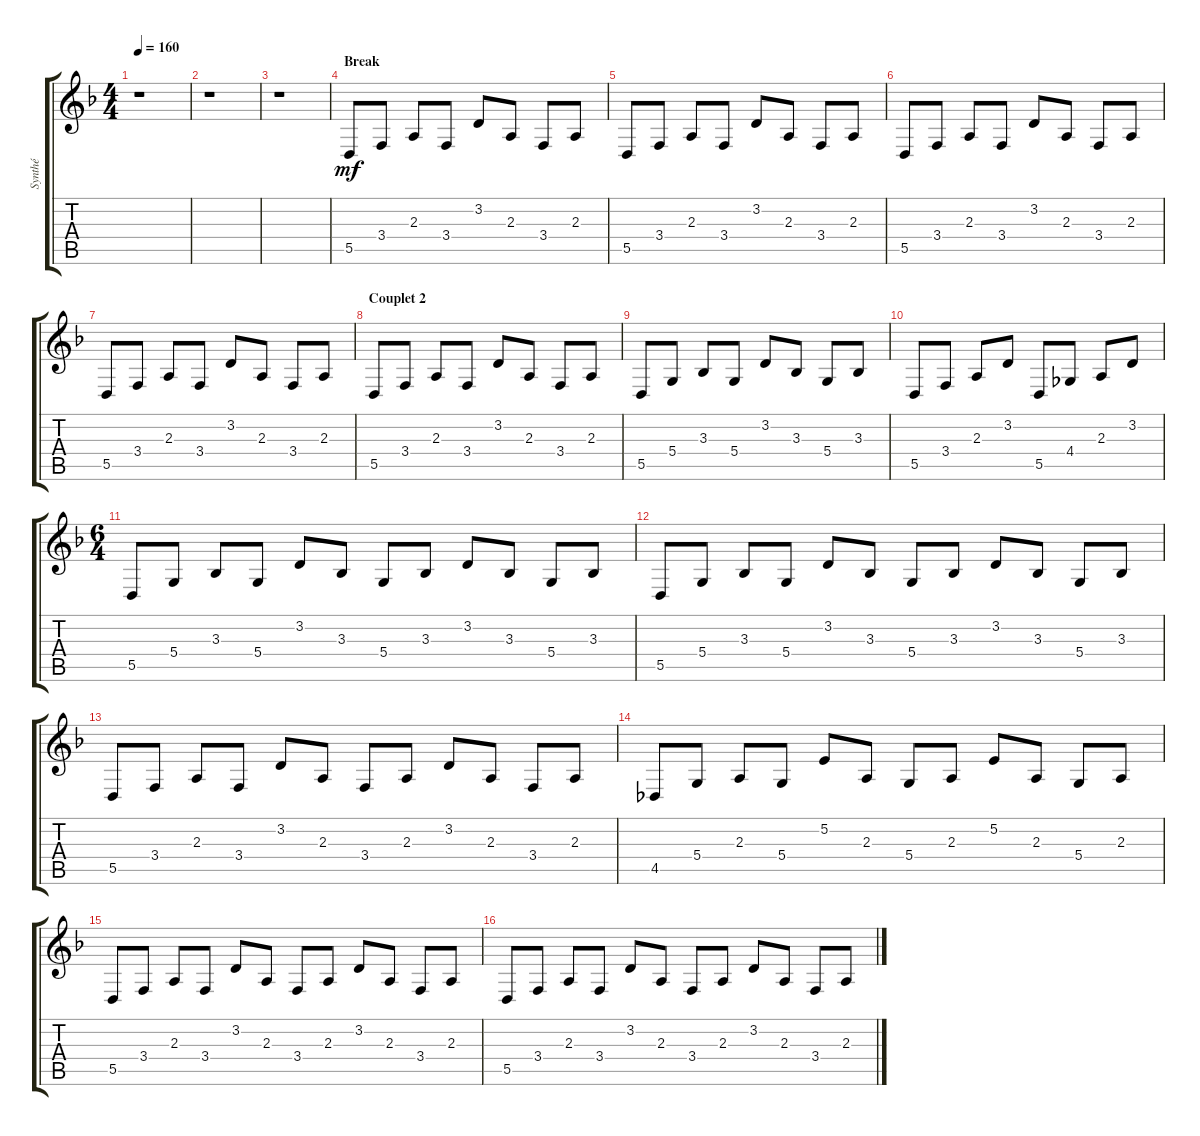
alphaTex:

\track ("Synthé " "Synthé ") {instrument electricpiano1}
\staff {score tabs}
\tuning (E4 B3 G3 D3 A2 D2) {hide}
\ts (4 4)
\tempo 160
\clef g2
\ks f
r.1{dy mf} |
r.1 |
r.1 |
\section ("" "Break")
5.5.8 3.4.8 2.3.8 3.4.8 3.2.8 2.3.8 3.4.8 2.3.8 |
5.5.8 3.4.8 2.3.8 3.4.8 3.2.8 2.3.8 3.4.8 2.3.8 |
5.5.8 3.4.8 2.3.8 3.4.8 3.2.8 2.3.8 3.4.8 2.3.8 |
5.5.8 3.4.8 2.3.8 3.4.8 3.2.8 2.3.8 3.4.8 2.3.8 |
\section ("" "Couplet 2")
5.5.8 3.4.8 2.3.8 3.4.8 3.2.8 2.3.8 3.4.8 2.3.8 |
5.5.8 5.4.8 3.3.8 5.4.8 3.2.8 3.3.8 5.4.8 3.3.8 |
5.5.8 3.4.8 2.3.8 3.2.8 5.5.8 4.4.8 2.3.8 3.2.8 |
\ts (6 4)
5.5.8 5.4.8 3.3.8 5.4.8 3.2.8 3.3.8 5.4.8 3.3.8 3.2.8 3.3.8 5.4.8 3.3.8 |
5.5.8 5.4.8 3.3.8 5.4.8 3.2.8 3.3.8 5.4.8 3.3.8 3.2.8 3.3.8 5.4.8 3.3.8 |
5.5.8 3.4.8 2.3.8 3.4.8 3.2.8 2.3.8 3.4.8 2.3.8 3.2.8 2.3.8 3.4.8 2.3.8 |
4.5.8 5.4.8 2.3.8 5.4.8 5.2.8 2.3.8 5.4.8 2.3.8 5.2.8 2.3.8 5.4.8 2.3.8 |
5.5.8 3.4.8 2.3.8 3.4.8 3.2.8 2.3.8 3.4.8 2.3.8 3.2.8 2.3.8 3.4.8 2.3.8 |
5.5.8 3.4.8 2.3.8 3.4.8 3.2.8 2.3.8 3.4.8 2.3.8 3.2.8 2.3.8 3.4.8 2.3.8
